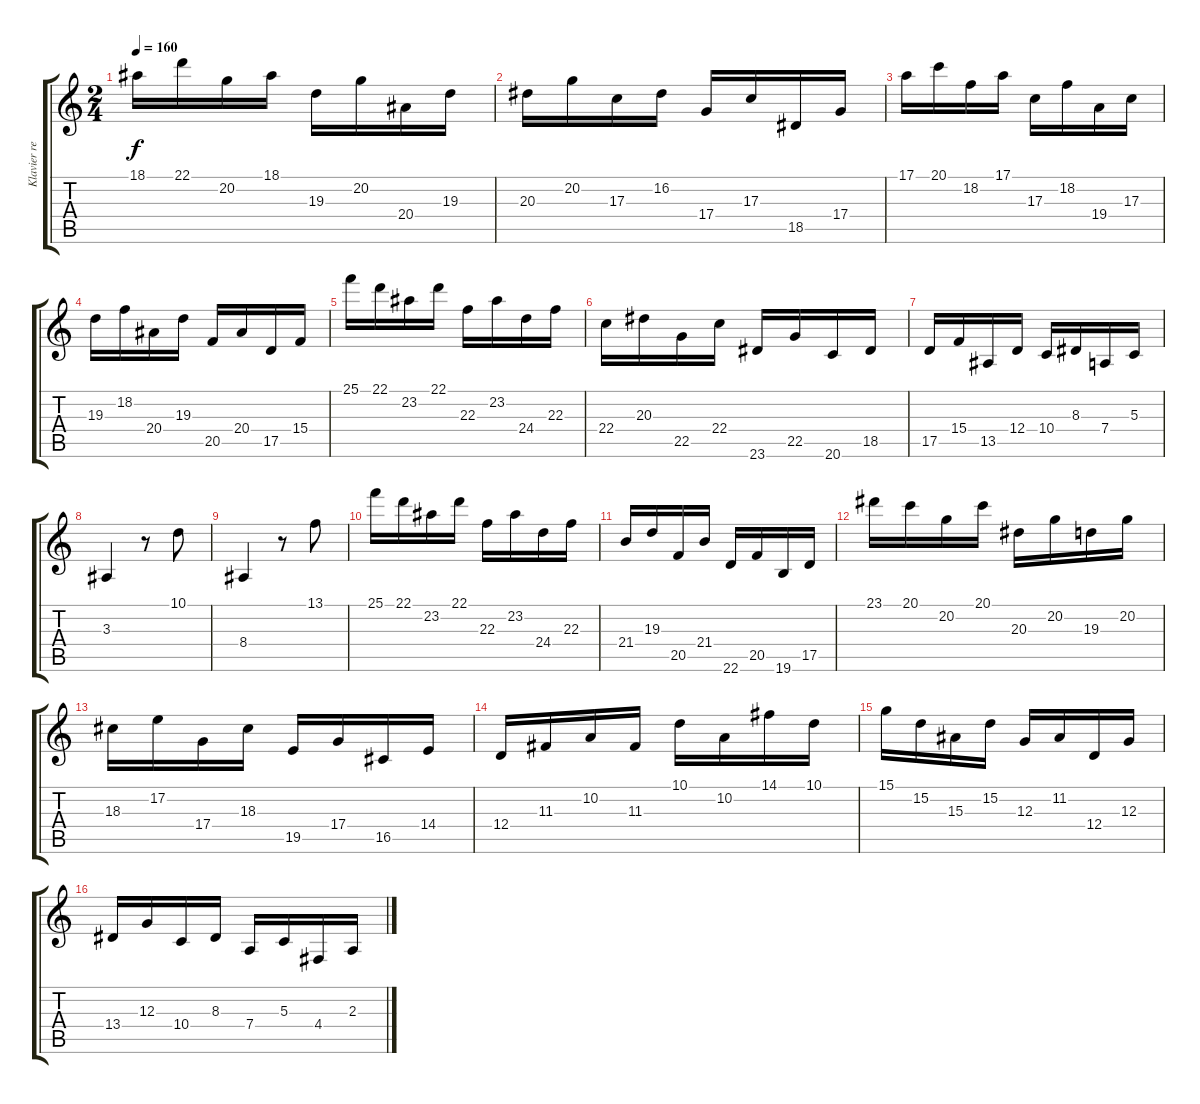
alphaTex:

\track ("Klavier rechte Hand" "Klavier re") {instrument acousticgrandpiano}
\staff {score tabs}
\tuning (E4 B3 G3 D3 A2 E2) {hide}
\ts (2 4)
\tempo 160
\clef g2
\ks c
18.1.16{dy f} 22.1.16 20.2.16 18.1.16 19.3.16 20.2.16 20.4.16 19.3.16 |
20.3.16 20.2.16 17.3.16 16.2.16 17.4.16 17.3.16 18.5.16 17.4.16 |
17.1.16 20.1.16 18.2.16 17.1.16 17.3.16 18.2.16 19.4.16 17.3.16 |
19.3.16 18.2.16 20.4.16 19.3.16 20.5.16 20.4.16 17.5.16 15.4.16 |
25.1.16 22.1.16 23.2.16 22.1.16 22.3.16 23.2.16 24.4.16 22.3.16 |
22.4.16 20.3.16 22.5.16 22.4.16 23.6.16 22.5.16 20.6.16 18.5.16 |
17.5.16 15.4.16 13.5.16 12.4.16 10.4.16 8.3.16 7.4.16 5.3.16 |
3.3.4 r.8 10.1.8 |
8.4.4 r.8 13.1.8 |
25.1.16 22.1.16 23.2.16 22.1.16 22.3.16 23.2.16 24.4.16 22.3.16 |
21.4.16 19.3.16 20.5.16 21.4.16 22.6.16 20.5.16 19.6.16 17.5.16 |
23.1.16 20.1.16 20.2.16 20.1.16 20.3.16 20.2.16 19.3.16 20.2.16 |
18.3.16 17.2.16 17.4.16 18.3.16 19.5.16 17.4.16 16.5.16 14.4.16 |
12.4.16 11.3.16 10.2.16 11.3.16 10.1.16 10.2.16 14.1.16 10.1.16 |
15.1.16 15.2.16 15.3.16 15.2.16 12.3.16 11.2.16 12.4.16 12.3.16 |
13.4.16 12.3.16 10.4.16 8.3.16 7.4.16 5.3.16 4.4.16 2.3.16
